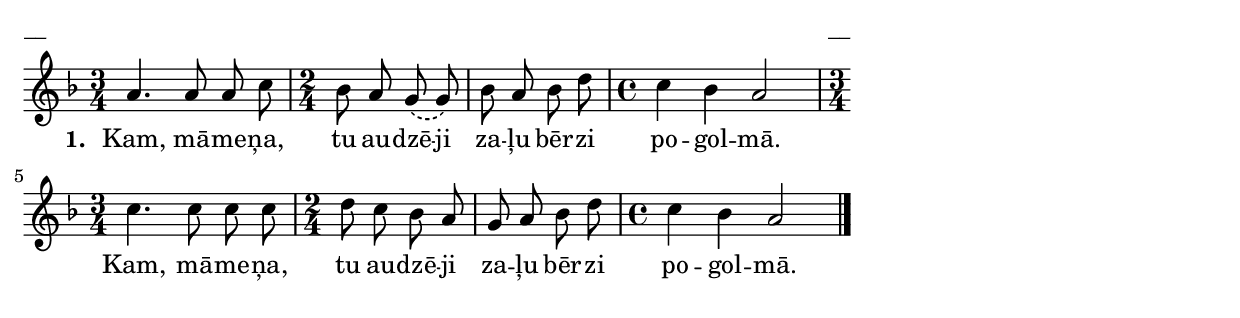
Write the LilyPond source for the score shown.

\version "2.13.18"

\paper {
line-width = 14\cm
left-margin = 0.4\cm
between-system-padding = 0.1\cm
between-system-space = 0.1\cm
}
% SBTZK, p.100
\layout {
indent = #0
ragged-last = ##f
}


voiceA = \relative c'' {
\clef "treble"
\key f \major
\time 3/4
\phrasingSlurDashed
a4. a8 a c | \time 2/4 bes a g \(g\) | bes a bes d | \time 4/4 c4 bes a2 |
\time 3/4 c4. c8 c c | \time 2/4 d c bes a | g a bes d | \time 4/4 c4 bes a2 \bar"|."
}

lyricA = \lyricmode {
\set stanza = "1. "
Kam, mā -- me -- ņa, tu au -- dzē -- ji za -- ļu bēr -- zi po -- gol -- mā.
Kam, mā -- me -- ņa, tu au -- dzē -- ji za -- ļu bēr -- zi po -- gol -- mā.
}

fullScore = <<
%\new ChordNames { \chordsA }
\new Staff {
<<
\new Voice = "voiceA" { \oneVoice \autoBeamOff \voiceA }
\lyricsto "voiceA" \new Lyrics  \lyricA
%\new Voice = "voiceB" { \voiceTwo \autoBeamOff \voiceB }
>>
}
>>



\score {
\fullScore
\header { piece = "__" opus = "__" }
}
\markup { \with-color #(x11-color 'white) \sans \smaller "__" }
\score {
\unfoldRepeats
\fullScore
\midi {
\context { \Staff \remove "Staff_performer" }
\context { \Voice \consists "Staff_performer" }
}
}


